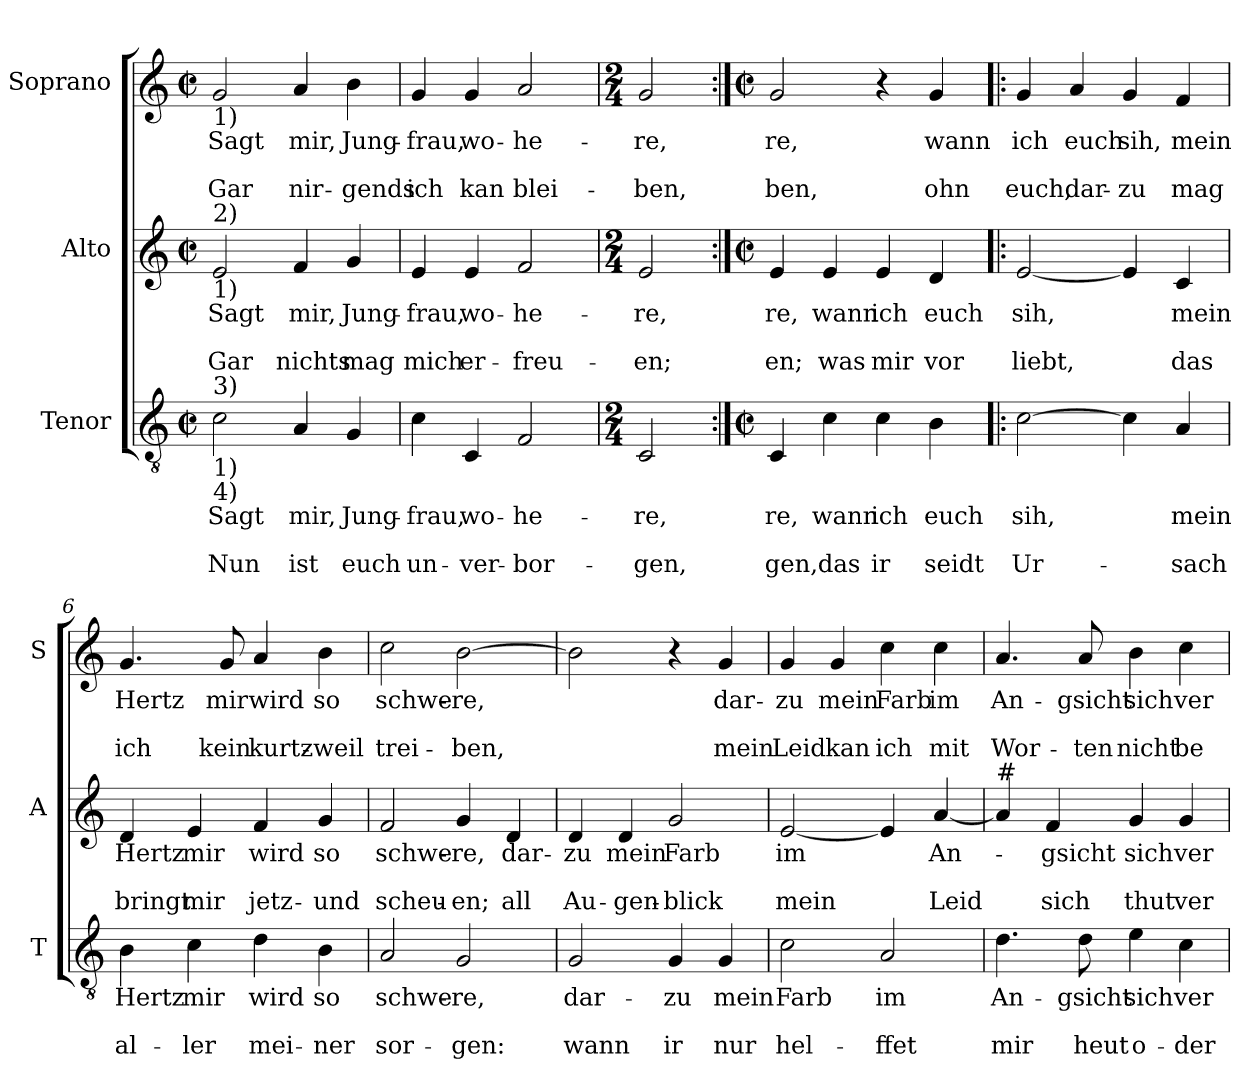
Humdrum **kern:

**kern	**text	**text	**text	**kern	**text	**text	**text	**kern	**text	**text	**text
*part3	*part3	*part3	*part3	*part2	*part2	*part2	*part2	*part1	*part1	*part1	*part1
*staff3	*staff3	*staff3	*staff3	*staff2	*staff2	*staff2	*staff2	*staff1	*staff1	*staff1	*staff1
*I"Tenor	*	*	*	*I"Alto	*	*	*	*I"Soprano	*	*	*
*I'T	*	*	*	*I'A	*	*	*	*I'S	*	*	*
*clefGv2	*	*	*	*clefG2	*	*	*	*clefG2	*	*	*
*k[]	*	*	*	*k[]	*	*	*	*k[]	*	*	*
*C:	*	*	*	*C:	*	*	*	*C:	*	*	*
*M2/2	*	*	*	*M2/2	*	*	*	*M2/2	*	*	*
*met(c|)	*	*	*	*met(c|)	*	*	*	*met(c|)	*	*	*
=1	=1	=1	=1	=1	=1	=1	=1	=1	=1	=1	=1
!	!	!	!	!	!	!	!	!LO:TX:b:t=1)	!	!	!
!	!	!	!	!LO:TX:a:t=2)	!	!	!	!	!	!	!
!	!	!	!	!LO:TX:b:t=1)	!	!	!	!	!	!	!
!LO:TX:a:t=3)	!	!	!	!	!	!	!	!	!	!	!
!LO:TX:b:t=1)	!	!	!	!	!	!	!	!	!	!	!
!LO:TX:b:t=4)	!	!	!	!	!	!	!	!	!	!	!
!	!LO:LY:b	!	!LO:LY:b	!	!LO:LY:b	!	!LO:LY:b	!	!LO:LY:b	!	!LO:LY:b
2c\	Sagt	.	Nun	2e/	Sagt	.	Gar	2g/	Sagt	.	Gar
!	!LO:LY:b	!	!LO:LY:b	!	!LO:LY:b	!	!LO:LY:b	!	!LO:LY:b	!	!LO:LY:b
4A/	mir,	.	ist	4f/	mir,	.	nichts	4a/	mir,	.	nir-
!	!LO:LY:b	!	!LO:LY:b	!	!LO:LY:b	!	!LO:LY:b	!	!LO:LY:b	!	!LO:LY:b
4G/	Jung-	.	euch	4g/	Jung-	.	mag	4b\	Jung-	.	-gends
=2	=2	=2	=2	=2	=2	=2	=2	=2	=2	=2	=2
!	!LO:LY:b	!	!LO:LY:b	!	!LO:LY:b	!	!LO:LY:b	!	!LO:LY:b	!	!LO:LY:b
4c\	-frau,	.	un-	4e/	-frau,	.	mich	4g/	-frau,	.	ich
!	!LO:LY:b	!	!LO:LY:b	!	!LO:LY:b	!	!LO:LY:b	!	!LO:LY:b	!	!LO:LY:b
4C/	wo-	.	-ver-	4e/	wo-	.	er-	4g/	wo-	.	kan
!	!LO:LY:b	!	!LO:LY:b	!	!LO:LY:b	!	!LO:LY:b	!	!LO:LY:b	!	!LO:LY:b
2F/	-he-	.	-bor-	2f/	-he-	.	-freu-	2a/	-he-	.	blei-
=3	=3	=3	=3	=3	=3	=3	=3	=3	=3	=3	=3
*M2/4	*	*	*	*M2/4	*	*	*	*M2/4	*	*	*
!	!LO:LY:b	!	!LO:LY:b	!	!LO:LY:b	!	!LO:LY:b	!	!LO:LY:b	!	!LO:LY:b
2C/	-re,	.	-gen,	2e/	-re,	.	-en;	2g/	-re,	.	-ben,
=4:|!	=4:|!	=4:|!	=4:|!	=4:|!	=4:|!	=4:|!	=4:|!	=4:|!	=4:|!	=4:|!	=4:|!
*M2/2	*	*	*	*M2/2	*	*	*	*M2/2	*	*	*
*met(c|)	*	*	*	*met(c|)	*	*	*	*met(c|)	*	*	*
!	!LO:LY:b	!	!LO:LY:b	!	!LO:LY:b	!	!LO:LY:b	!	!LO:LY:b	!	!LO:LY:b
4C/	re,	.	gen,	4e/	re,	.	en;	2g/	re,	.	ben,
!	!LO:LY:b	!	!LO:LY:b	!	!LO:LY:b	!	!LO:LY:b	!	!	!	!
4c\	wann	.	das	4e/	wann	.	was	.	.	.	.
!	!LO:LY:b	!	!LO:LY:b	!	!LO:LY:b	!	!LO:LY:b	!	!	!	!
4c\	ich	.	ir	4e/	ich	.	mir	4r	.	.	.
!	!LO:LY:b	!	!LO:LY:b	!	!LO:LY:b	!	!LO:LY:b	!	!LO:LY:b	!	!LO:LY:b
4B\	euch	.	seidt	4d/	euch	.	vor	4g/	wann	.	ohn
!!LO:LB:g=z
=5!|:	=5!|:	=5!|:	=5!|:	=5!|:	=5!|:	=5!|:	=5!|:	=5!|:	=5!|:	=5!|:	=5!|:
!	!LO:LY:b	!	!LO:LY:b	!	!LO:LY:b	!	!LO:LY:b	!	!LO:LY:b	!	!LO:LY:b
[2c\	sih,	.	Ur-	[2e/	sih,	.	liebt,	4g/	ich	.	euch,
!	!	!	!	!	!	!	!	!	!LO:LY:b	!	!LO:LY:b
.	.	.	.	.	.	.	.	4a/	euch	.	dar-
!	!	!	!	!	!	!	!	!	!LO:LY:b	!	!LO:LY:b
4c\]	.	.	.	4e/]	.	.	.	4g/	sih,	.	-zu
!	!LO:LY:b	!	!LO:LY:b	!	!LO:LY:b	!	!LO:LY:b	!	!LO:LY:b	!	!LO:LY:b
4A/	mein	.	-sach	4c/	mein	.	das	4f/	mein	.	mag
=6	=6	=6	=6	=6	=6	=6	=6	=6	=6	=6	=6
!	!LO:LY:b	!	!LO:LY:b	!	!LO:LY:b	!	!LO:LY:b	!	!LO:LY:b	!	!LO:LY:b
4B\	Hertz	.	al-	4d/	Hertz	.	bringt	4.g/	Hertz	.	ich
!	!LO:LY:b	!	!LO:LY:b	!	!LO:LY:b	!	!LO:LY:b	!	!	!	!
4c\	mir	.	-ler	4e/	mir	.	mir	.	.	.	.
!	!	!	!	!	!	!	!	!	!LO:LY:b	!	!LO:LY:b
.	.	.	.	.	.	.	.	8g/	mir	.	kein
!	!LO:LY:b	!	!LO:LY:b	!	!LO:LY:b	!	!LO:LY:b	!	!LO:LY:b	!	!LO:LY:b
4d\	wird	.	mei-	4f/	wird	.	jetz-	4a/	wird	.	kurtz-
!	!LO:LY:b	!	!LO:LY:b	!	!LO:LY:b	!	!LO:LY:b	!	!LO:LY:b	!	!LO:LY:b
4B\	so	.	-ner	4g/	so	.	-und	4b\	so	.	-weil
=7	=7	=7	=7	=7	=7	=7	=7	=7	=7	=7	=7
!	!LO:LY:b	!	!LO:LY:b	!	!LO:LY:b	!	!LO:LY:b	!	!LO:LY:b	!	!LO:LY:b
2A/	schwe-	.	sor-	2f/	schwe-	.	scheu-	2cc\	schwe-	.	trei-
!	!LO:LY:b	!	!LO:LY:b	!	!LO:LY:b	!	!LO:LY:b	!	!LO:LY:b	!	!LO:LY:b
2G/	-re,	.	-gen:	4g/	-re,	.	-en;	[2b\	-re,	.	-ben,
!	!	!	!	!	!LO:LY:b	!	!LO:LY:b	!	!	!	!
.	.	.	.	4d/	dar-	.	all	.	.	.	.
=8	=8	=8	=8	=8	=8	=8	=8	=8	=8	=8	=8
!	!LO:LY:b	!	!LO:LY:b	!	!LO:LY:b	!	!LO:LY:b	!	!	!	!
2G/	dar-	.	wann	4d/	-zu	.	Au-	2b\]	.	.	.
!	!	!	!	!	!LO:LY:b	!	!LO:LY:b	!	!	!	!
.	.	.	.	4d/	mein	.	-gen-	.	.	.	.
!	!LO:LY:b	!	!LO:LY:b	!	!LO:LY:b	!	!LO:LY:b	!	!	!	!
4G/	-zu	.	ir	2g/	Farb	.	-blick	4r	.	.	.
!	!LO:LY:b	!	!LO:LY:b	!	!	!	!	!	!LO:LY:b	!	!LO:LY:b
4G/	mein	.	nur	.	.	.	.	4g/	dar-	.	mein
!!LO:PB:g=z
=9	=9	=9	=9	=9	=9	=9	=9	=9	=9	=9	=9
!	!LO:LY:b	!	!LO:LY:b	!	!LO:LY:b	!	!LO:LY:b	!	!LO:LY:b	!	!LO:LY:b
2c\	Farb	.	hel-	[2e/	im	.	mein	4g/	-zu	.	Leid
!	!	!	!	!	!	!	!	!	!LO:LY:b	!	!LO:LY:b
.	.	.	.	.	.	.	.	4g/	mein	.	kan
!	!LO:LY:b	!	!LO:LY:b	!	!	!	!	!	!LO:LY:b	!	!LO:LY:b
2A/	im	.	-ffet	4e/]	.	.	.	4cc\	Farb	.	ich
!	!	!	!	!	!LO:LY:b	!	!LO:LY:b	!	!LO:LY:b	!	!LO:LY:b
.	.	.	.	[4a/	An-	.	Leid	4cc\	im	.	mit
=10	=10	=10	=10	=10	=10	=10	=10	=10	=10	=10	=10
!	!	!	!	!LO:TX:a:t=#	!	!	!	!	!	!	!
!	!LO:LY:b	!	!LO:LY:b	!	!	!	!	!	!LO:LY:b	!	!LO:LY:b
4.d\	An-	.	mir	4a/]	.	.	.	4.a/	An-	.	Wor-
!	!	!	!	!	!LO:LY:b	!	!LO:LY:b	!	!	!	!
.	.	.	.	4f/	-gsicht	.	sich	.	.	.	.
!	!LO:LY:b	!	!LO:LY:b	!	!	!	!	!	!LO:LY:b	!	!LO:LY:b
8d\	-gsicht	.	heut	.	.	.	.	8a/	-gsicht	.	-ten
!	!LO:LY:b	!	!LO:LY:b	!	!LO:LY:b	!	!LO:LY:b	!	!LO:LY:b	!	!LO:LY:b
4e\	sich	.	o-	4g/	sich	.	thut	4b\	sich	.	nicht
!	!LO:LY:b	!	!LO:LY:b	!	!LO:LY:b	!	!LO:LY:b	!	!LO:LY:b	!	!LO:LY:b
4c\	ver-	.	-der	4g/	ver-	.	ver-	4cc\	ver-	.	be-
=	=	=	=	=	=	=	=	=	=	=	=
*-	*-	*-	*-	*-	*-	*-	*-	*-	*-	*-	*-
